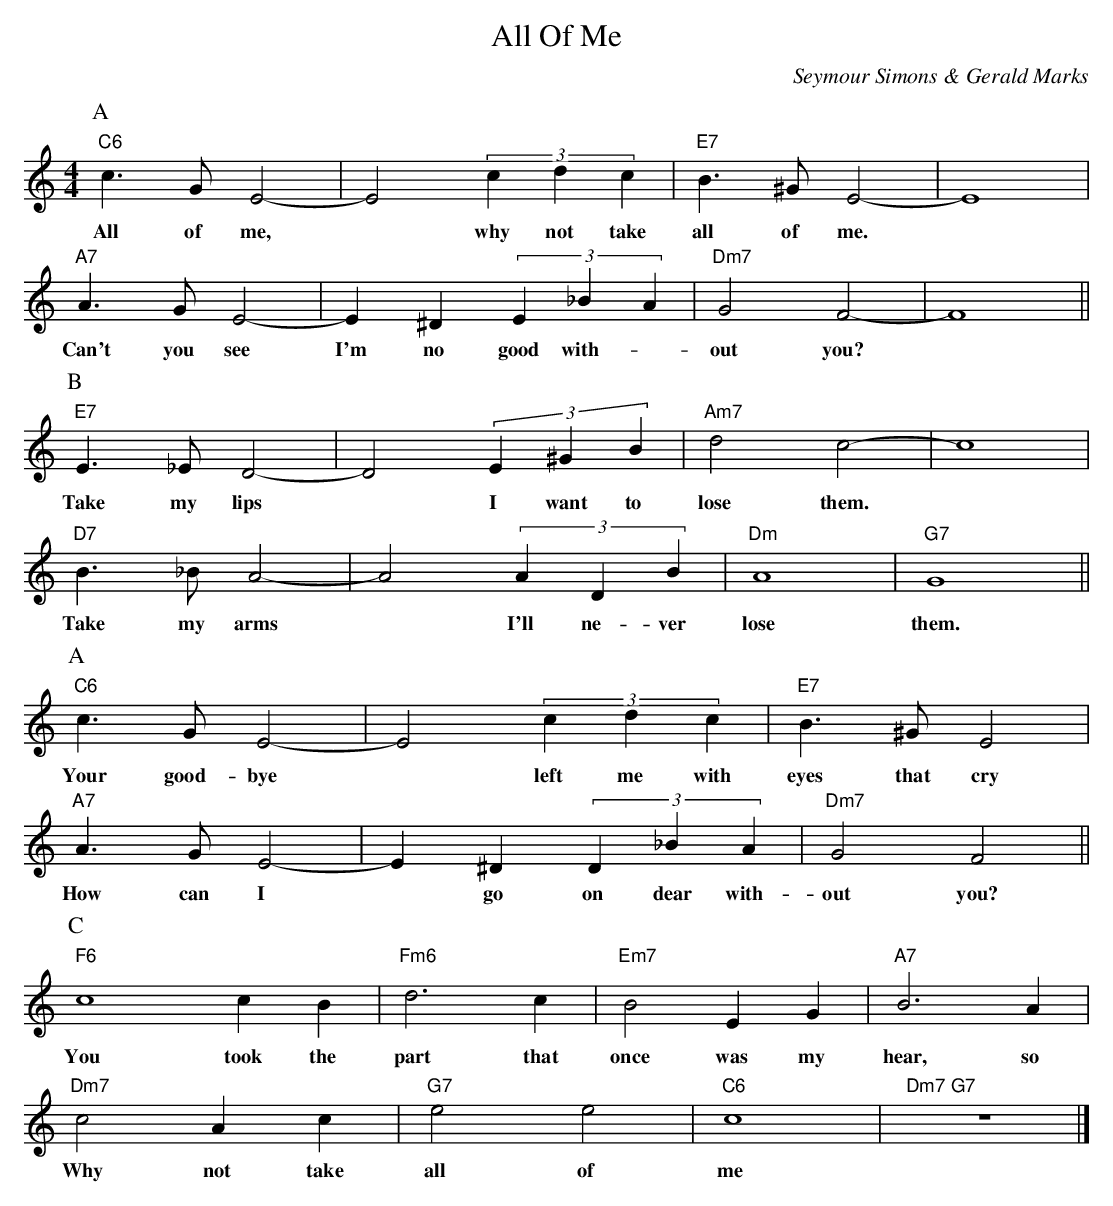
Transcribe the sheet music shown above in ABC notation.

X:1
T: All Of Me
C: Seymour Simons & Gerald Marks
M: 4/4
K: Cmaj
L: 1/4
P: A
"C6" c> G E2- | E2 (3 c d c | "E7" B> ^G E2- | E4 |
w: All of me, | * why not take | all of me.*
"A7" A> G E2- | E ^D (3 E _B A | "Dm7" G2 F2- | F4 ||
P: B
w: Can't you see | I'm no good with-| out you?*
"E7" E> _E D2- | D2 (3 E ^G B | "Am7" d2 c2- | c4 |
w: Take my lips | * I want to | lose them.*
"D7" B>_B A2- | A2 (3 A D B | "Dm" A4 | "G7" G4 ||
P: A
w: Take my arms | * I'll ne-ver | lose | them.
"C6" c> G E2- | E2 (3 c d c | "E7" B> ^G E2 |
w: Your good-bye | * left me with | eyes that cry
"A7" A> G E2- | E ^D (3 D _B A | "Dm7" G2 F2 ||
P: C
w: How can I | * go on dear with- | out you?
"F6" c4 c B | "Fm6" d3 c | "Em7" B2 E G | "A7" B3 A |
w: You took the | part that | once was my | hear, so
"Dm7" c2 A c | "G7" e2 e2 | "C6" c4 | "Dm7 G7" z4 |]
w: Why not take | all of | me
